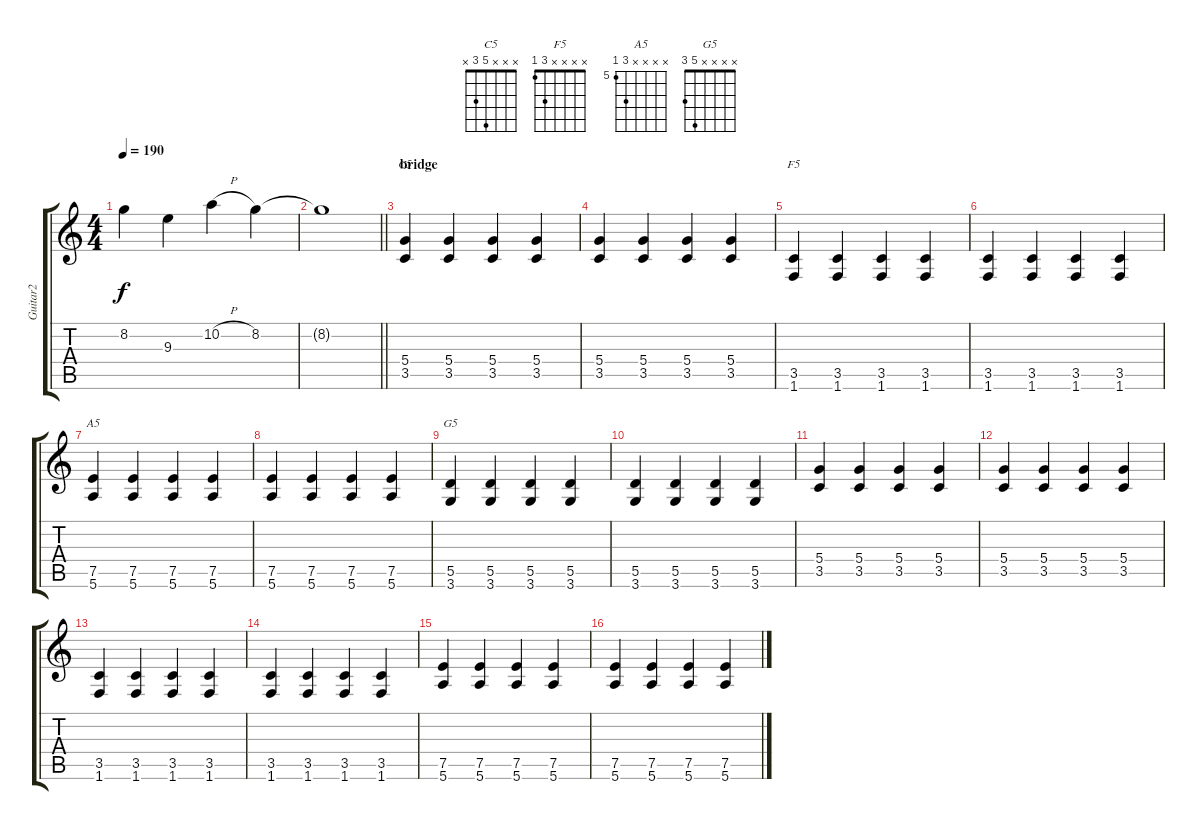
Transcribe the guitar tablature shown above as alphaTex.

\track ("Guitar2" "Guitar2") {instrument distortionguitar}
\staff {score tabs}
\tuning (E4 B3 G3 D3 A2 E2) {hide}
\chord ("C5" x x x 5 3 x)
\chord ("F5" x x x x 3 1)
\chord ("A5" x x x x 7 5) {firstfret 5}
\chord ("G5" x x x x 5 3)
\ts (4 4)
\tempo 190
\clef g2
\ks c
8.2{t}.4{dy f} 9.3.4 10.2{h}.4 8.2.4 |
\barLineRight lightlight
8.2{t}.1 |
\section ("" "bridge")
(5.4 3.5).4{ch "C5"} (5.4 3.5).4 (5.4 3.5).4 (5.4 3.5).4 |
(5.4 3.5).4 (5.4 3.5).4 (5.4 3.5).4 (5.4 3.5).4 |
(3.5 1.6).4{ch "F5"} (3.5 1.6).4 (3.5 1.6).4 (3.5 1.6).4 |
(3.5 1.6).4 (3.5 1.6).4 (3.5 1.6).4 (3.5 1.6).4 |
(7.5 5.6).4{ch "A5"} (7.5 5.6).4 (7.5 5.6).4 (7.5 5.6).4 |
(7.5 5.6).4 (7.5 5.6).4 (7.5 5.6).4 (7.5 5.6).4 |
(5.5 3.6).4{ch "G5"} (5.5 3.6).4 (5.5 3.6).4 (5.5 3.6).4 |
(5.5 3.6).4 (5.5 3.6).4 (5.5 3.6).4 (5.5 3.6).4 |
(5.4 3.5).4 (5.4 3.5).4 (5.4 3.5).4 (5.4 3.5).4 |
(5.4 3.5).4 (5.4 3.5).4 (5.4 3.5).4 (5.4 3.5).4 |
(3.5 1.6).4 (3.5 1.6).4 (3.5 1.6).4 (3.5 1.6).4 |
(3.5 1.6).4 (3.5 1.6).4 (3.5 1.6).4 (3.5 1.6).4 |
(7.5 5.6).4 (7.5 5.6).4 (7.5 5.6).4 (7.5 5.6).4 |
(7.5 5.6).4 (7.5 5.6).4 (7.5 5.6).4 (7.5 5.6).4
